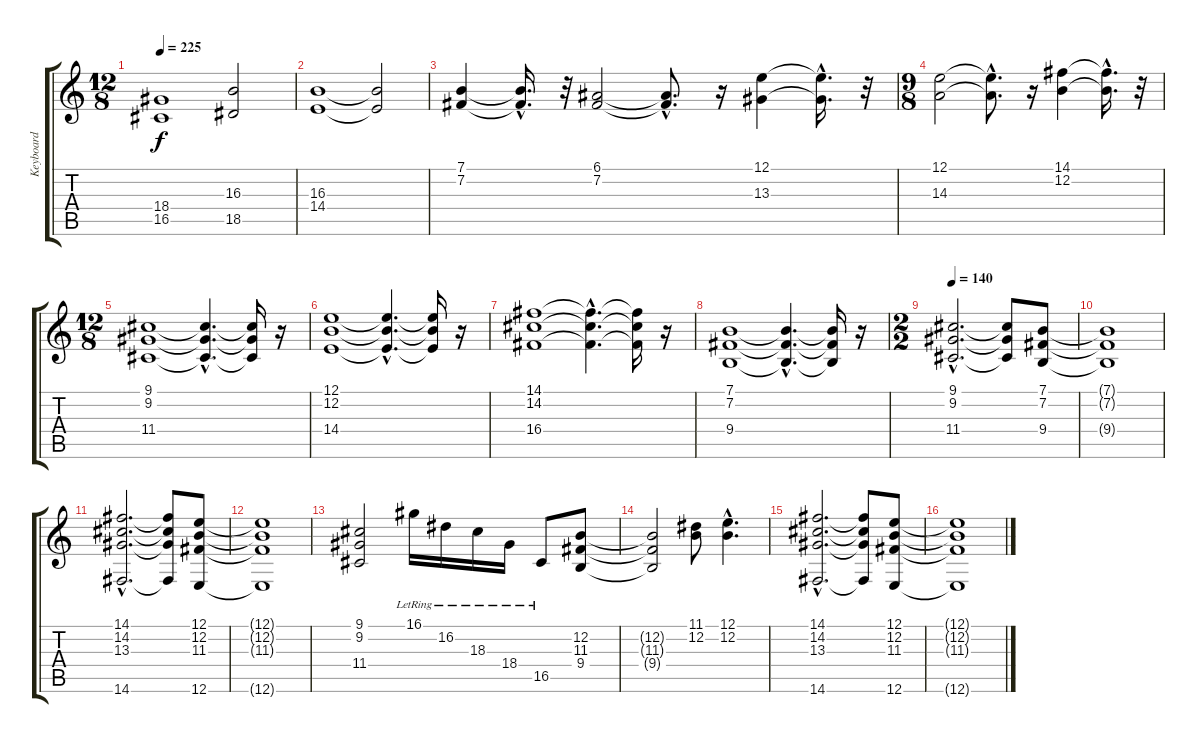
\track ("Keyboard" "Keyboard") {instrument synthstrings2}
\staff {score tabs}
\tuning (E4 B3 G3 D3 A2 E2) {hide}
\ts (12 8)
\tempo 225
\clef g2
\ks c
(18.4 16.5).1{dy f volume 11 instrument synthstrings2} (16.3 18.5).2 |
(16.3 14.4).1 (16.3{t} 14.4{t}).2 |
(7.1 7.2).4 (7.1{hac t} 7.2{hac t}).16{d} r.32 (6.1 7.2).2 (6.1{hac t} 7.2{hac t}).8{d} r.16 (12.1 13.3).4 (12.1{hac t} 13.3{hac t}).16{d} r.32 |
\ts (9 8)
(12.1 14.3).2 (12.1{hac t} 14.3{hac t}).8{d} r.16 (14.1 12.2).4 (14.1{hac t} 12.2{hac t}).16{d} r.32 |
\ts (12 8)
(9.1 9.2 11.4).1 (9.1{hac t} 9.2{hac t} 11.4{hac t}).4{d} (9.1{t} 9.2{t} 11.4{t}).16 r.16 |
(12.1 12.2 14.4).1 (12.1{hac t} 12.2{hac t} 14.4{hac t}).4{d} (12.1{t} 12.2{t} 14.4{t}).16 r.16 |
(14.1 14.2 16.4).1 (14.1{hac t} 14.2{hac t} 16.4{hac t}).4{d} (14.1{t} 14.2{t} 16.4{t}).16 r.16 |
(7.1 7.2 9.4).1 (7.1{hac t} 7.2{hac t} 9.4{hac t}).4{d} (7.1{t} 7.2{t} 9.4{t}).16 r.16 |
\ts (2 2)
\tempo 140
(9.1{hac} 9.2{hac} 11.4{hac}).2{d volume 16 instrument acousticgrandpiano} (9.1{t} 9.2{t} 11.4{t}).8 (7.1 7.2 9.4).8 |
(7.1{t} 7.2{t} 9.4{t}).1 |
(14.1{hac} 14.2{hac} 13.3{hac} 14.6{hac}).2{d} (14.1{t} 14.2{t} 13.3{t} 14.6{t}).8 (12.1 12.2 11.3 12.6).8 |
(12.1{t} 12.2{t} 11.3{t} 12.6{t}).1 |
(9.1 9.2 11.4).2 16.1{lr}.16 16.2{lr}.16 18.3{lr}.16 18.4{lr}.16 16.5{lr}.8 (12.2 11.3 9.4).8 |
(12.2{t} 11.3{t} 9.4{t}).2 (11.1 12.2).8 (12.1{hac} 12.2{hac}).4{d} |
(14.1{hac} 14.2{hac} 13.3{hac} 14.6{hac}).2{d} (14.1{t} 14.2{t} 13.3{t} 14.6{t}).8 (12.1 12.2 11.3 12.6).8 |
(12.1{t} 12.2{t} 11.3{t} 12.6{t}).1
